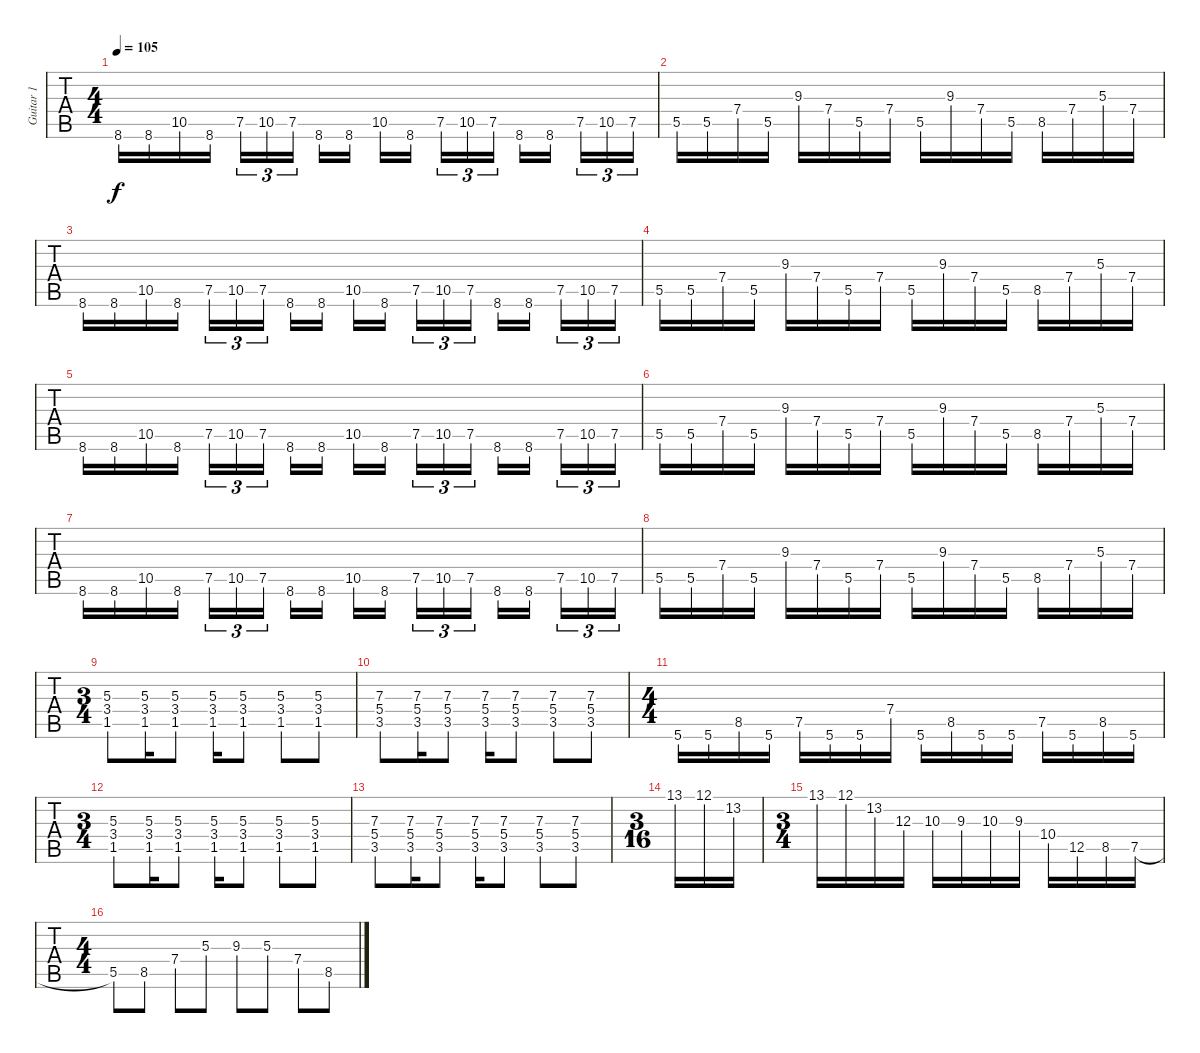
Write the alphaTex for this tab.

\track ("Guitar 1" "Guitar 1") {instrument distortionguitar}
\staff {tabs}
\tuning (Eb4 Bb3 Gb3 Db3 Ab2 Db2) {hide}
\ts (4 4)
\tempo 105
\clef g2
\ks c
8.6.16{dy f} 8.6.16 10.5.16 8.6.16 7.5.16{tu (3 2)} 10.5.16{tu (3 2)} 7.5.16{tu (3 2) beam splitsecondary} 8.6.16 8.6.16 10.5.16 8.6.16{beam splitsecondary} 7.5.16{tu (3 2)} 10.5.16{tu (3 2)} 7.5.16{tu (3 2)} 8.6.16 8.6.16{beam splitsecondary} 7.5.16{tu (3 2)} 10.5.16{tu (3 2)} 7.5.16{tu (3 2)} |
5.5.16 5.5.16 7.4.16 5.5.16 9.3.16 7.4.16 5.5.16 7.4.16 5.5.16 9.3.16 7.4.16 5.5.16 8.5.16 7.4.16 5.3.16 7.4.16 |
8.6.16 8.6.16 10.5.16 8.6.16 7.5.16{tu (3 2)} 10.5.16{tu (3 2)} 7.5.16{tu (3 2) beam splitsecondary} 8.6.16 8.6.16 10.5.16 8.6.16{beam splitsecondary} 7.5.16{tu (3 2)} 10.5.16{tu (3 2)} 7.5.16{tu (3 2)} 8.6.16 8.6.16{beam splitsecondary} 7.5.16{tu (3 2)} 10.5.16{tu (3 2)} 7.5.16{tu (3 2)} |
5.5.16 5.5.16 7.4.16 5.5.16 9.3.16 7.4.16 5.5.16 7.4.16 5.5.16 9.3.16 7.4.16 5.5.16 8.5.16 7.4.16 5.3.16 7.4.16 |
8.6.16 8.6.16 10.5.16 8.6.16 7.5.16{tu (3 2)} 10.5.16{tu (3 2)} 7.5.16{tu (3 2) beam splitsecondary} 8.6.16 8.6.16 10.5.16 8.6.16{beam splitsecondary} 7.5.16{tu (3 2)} 10.5.16{tu (3 2)} 7.5.16{tu (3 2)} 8.6.16 8.6.16{beam splitsecondary} 7.5.16{tu (3 2)} 10.5.16{tu (3 2)} 7.5.16{tu (3 2)} |
5.5.16 5.5.16 7.4.16 5.5.16 9.3.16 7.4.16 5.5.16 7.4.16 5.5.16 9.3.16 7.4.16 5.5.16 8.5.16 7.4.16 5.3.16 7.4.16 |
8.6.16 8.6.16 10.5.16 8.6.16 7.5.16{tu (3 2)} 10.5.16{tu (3 2)} 7.5.16{tu (3 2) beam splitsecondary} 8.6.16 8.6.16 10.5.16 8.6.16{beam splitsecondary} 7.5.16{tu (3 2)} 10.5.16{tu (3 2)} 7.5.16{tu (3 2)} 8.6.16 8.6.16{beam splitsecondary} 7.5.16{tu (3 2)} 10.5.16{tu (3 2)} 7.5.16{tu (3 2)} |
5.5.16 5.5.16 7.4.16 5.5.16 9.3.16 7.4.16 5.5.16 7.4.16 5.5.16 9.3.16 7.4.16 5.5.16 8.5.16 7.4.16 5.3.16 7.4.16 |
\ts (3 4)
(5.3 3.4 1.5).8 (5.3 3.4 1.5).16 (5.3 3.4 1.5).8 (5.3 3.4 1.5).16 (5.3 3.4 1.5).8 (5.3 3.4 1.5).8 (5.3 3.4 1.5).8 |
(7.3 5.4 3.5).8 (7.3 5.4 3.5).16 (7.3 5.4 3.5).8 (7.3 5.4 3.5).16 (7.3 5.4 3.5).8 (7.3 5.4 3.5).8 (7.3 5.4 3.5).8 |
\ts (4 4)
5.6.16 5.6.16 8.5.16 5.6.16 7.5.16 5.6.16 5.6.16 7.4.16 5.6.16 8.5.16 5.6.16 5.6.16 7.5.16 5.6.16 8.5.16 5.6.16 |
\ts (3 4)
(5.3 3.4 1.5).8 (5.3 3.4 1.5).16 (5.3 3.4 1.5).8 (5.3 3.4 1.5).16 (5.3 3.4 1.5).8 (5.3 3.4 1.5).8 (5.3 3.4 1.5).8 |
(7.3 5.4 3.5).8 (7.3 5.4 3.5).16 (7.3 5.4 3.5).8 (7.3 5.4 3.5).16 (7.3 5.4 3.5).8 (7.3 5.4 3.5).8 (7.3 5.4 3.5).8 |
\ts (3 16)
13.1.16 12.1.16 13.2.16 |
\ts (3 4)
13.1.16 12.1.16 13.2.16 12.3.16 10.3.16 9.3.16 10.3.16 9.3.16 10.4.16 12.5.16 8.5.16 7.5{h}.16 |
\ts (4 4)
5.5.8 8.5.8 7.4.8 5.3.8 9.3.8 5.3.8 7.4.8 8.5.8
